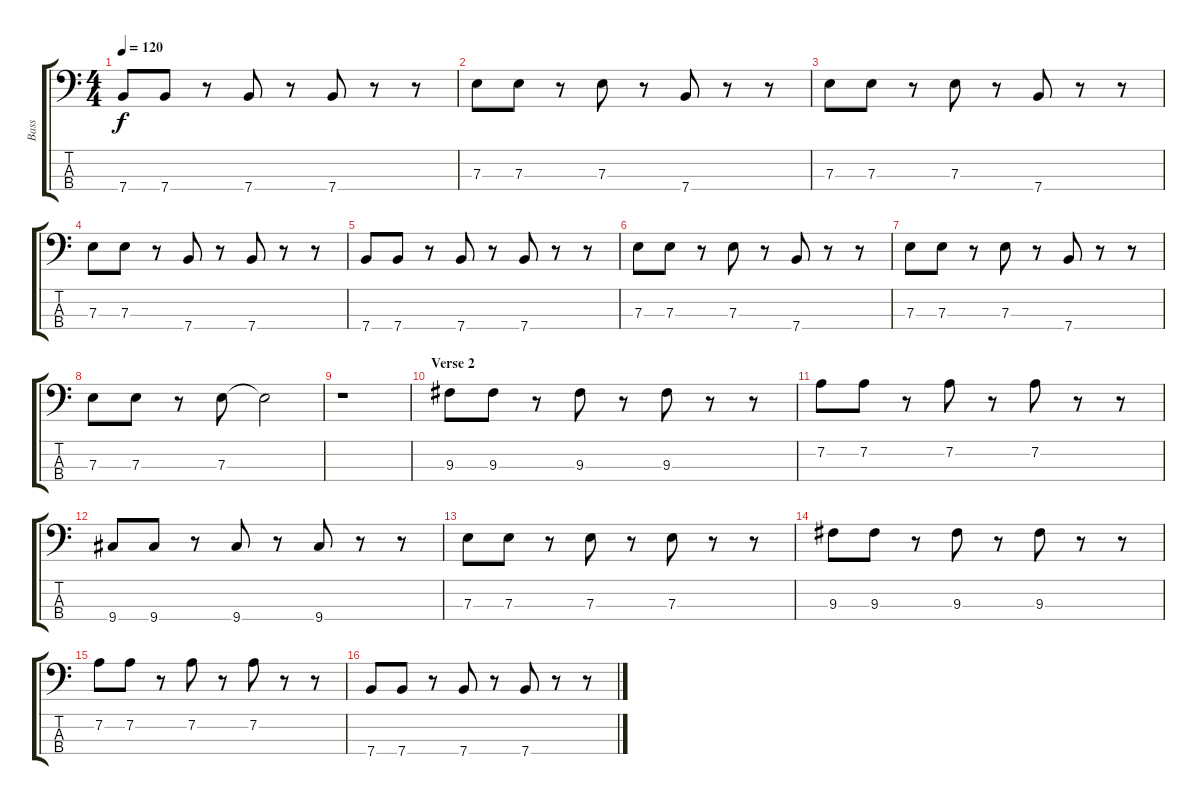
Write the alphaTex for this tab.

\track ("Bass" "Bass") {instrument electricbasspick}
\staff {score tabs}
\tuning (G2 D2 A1 E1) {hide}
\ts (4 4)
\tempo 120
\clef f4
\ks c
7.4.8{dy f} 7.4.8 r.8 7.4.8 r.8 7.4.8 r.8 r.8 |
7.3.8 7.3.8 r.8 7.3.8 r.8 7.4.8 r.8 r.8 |
7.3.8 7.3.8 r.8 7.3.8 r.8 7.4.8 r.8 r.8 |
7.3.8 7.3.8 r.8 7.4.8 r.8 7.4.8 r.8 r.8 |
7.4.8 7.4.8 r.8 7.4.8 r.8 7.4.8 r.8 r.8 |
7.3.8 7.3.8 r.8 7.3.8 r.8 7.4.8 r.8 r.8 |
7.3.8 7.3.8 r.8 7.3.8 r.8 7.4.8 r.8 r.8 |
7.3.8 7.3.8 r.8 7.3.8 7.3{t}.2 |
r.1 |
\section ("" "Verse 2")
9.3.8 9.3.8 r.8 9.3.8 r.8 9.3.8 r.8 r.8 |
7.2.8 7.2.8 r.8 7.2.8 r.8 7.2.8 r.8 r.8 |
9.4.8 9.4.8 r.8 9.4.8 r.8 9.4.8 r.8 r.8 |
7.3.8 7.3.8 r.8 7.3.8 r.8 7.3.8 r.8 r.8 |
9.3.8 9.3.8 r.8 9.3.8 r.8 9.3.8 r.8 r.8 |
7.2.8 7.2.8 r.8 7.2.8 r.8 7.2.8 r.8 r.8 |
7.4.8 7.4.8 r.8 7.4.8 r.8 7.4.8 r.8 r.8
